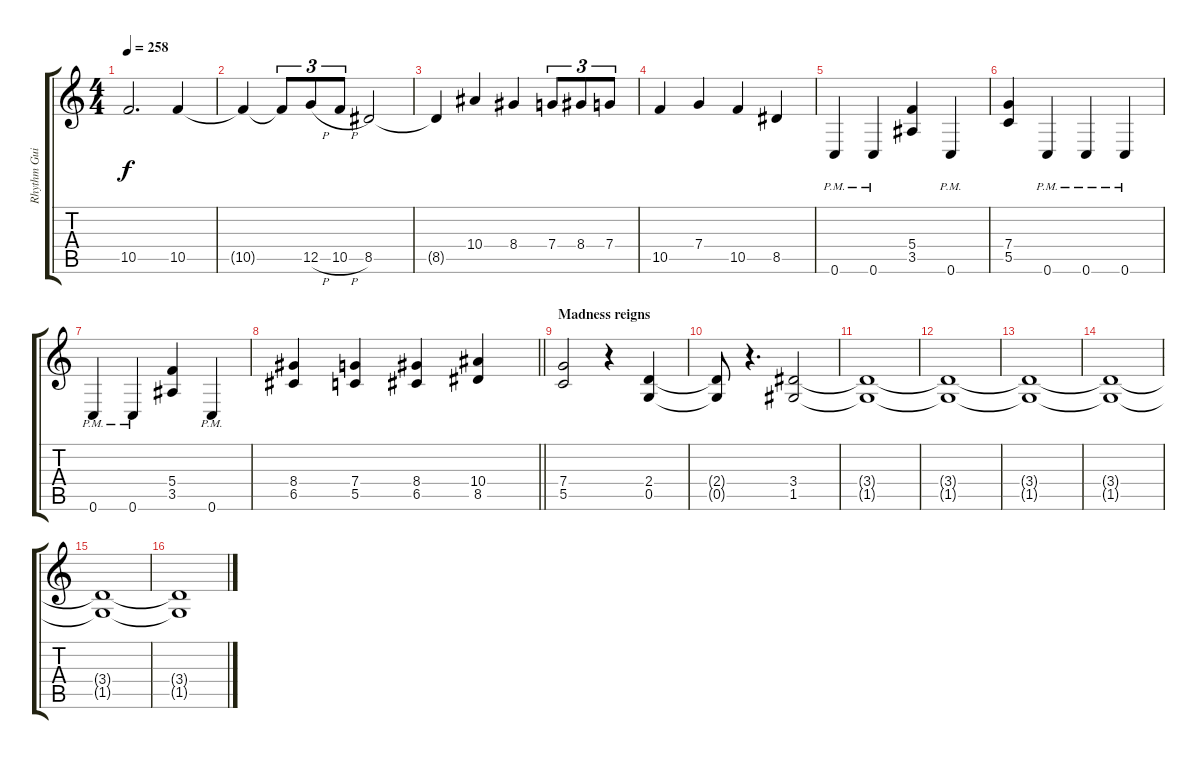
\track ("Rhythm Guitar" "Rhythm Gui") {instrument distortionguitar}
\staff {score tabs}
\tuning (D4 A3 F3 C3 G2 C2) {hide}
\ts (4 4)
\tempo 258
\clef g2
\ks c
10.5.2{d dy f} 10.5.4 |
10.5{t}.4 10.5{t}.8{tu (3 2)} 12.5{h}.8{tu (3 2)} 10.5{h}.8{tu (3 2)} 8.5.2 |
8.5{t}.4 10.4.4 8.4.4 7.4.8{tu (3 2)} 8.4.8{tu (3 2)} 7.4.8{tu (3 2)} |
10.5.4 7.4.4 10.5.4 8.5.4 |
0.6{pm}.4 0.6{pm}.4 (5.4 3.5).4 0.6{pm}.4 |
(7.4 5.5).4 0.6{pm}.4 0.6{pm}.4 0.6{pm}.4 |
0.6{pm}.4 0.6{pm}.4 (5.4 3.5).4 0.6{pm}.4 |
\barLineRight lightlight
(8.4 6.5).4 (7.4 5.5).4 (8.4 6.5).4 (10.4 8.5).4 |
\section ("" "Madness reigns")
(7.4 5.5).2 r.4 (2.4 0.5).4 |
(2.4{t} 0.5{t}).8 r.4{d} (3.4 1.5).2 |
(3.4{t} 1.5{t}).1 |
(3.4{t} 1.5{t}).1 |
(3.4{t} 1.5{t}).1 |
(3.4{t} 1.5{t}).1 |
(3.4{t} 1.5{t}).1 |
(3.4{t} 1.5{t}).1
